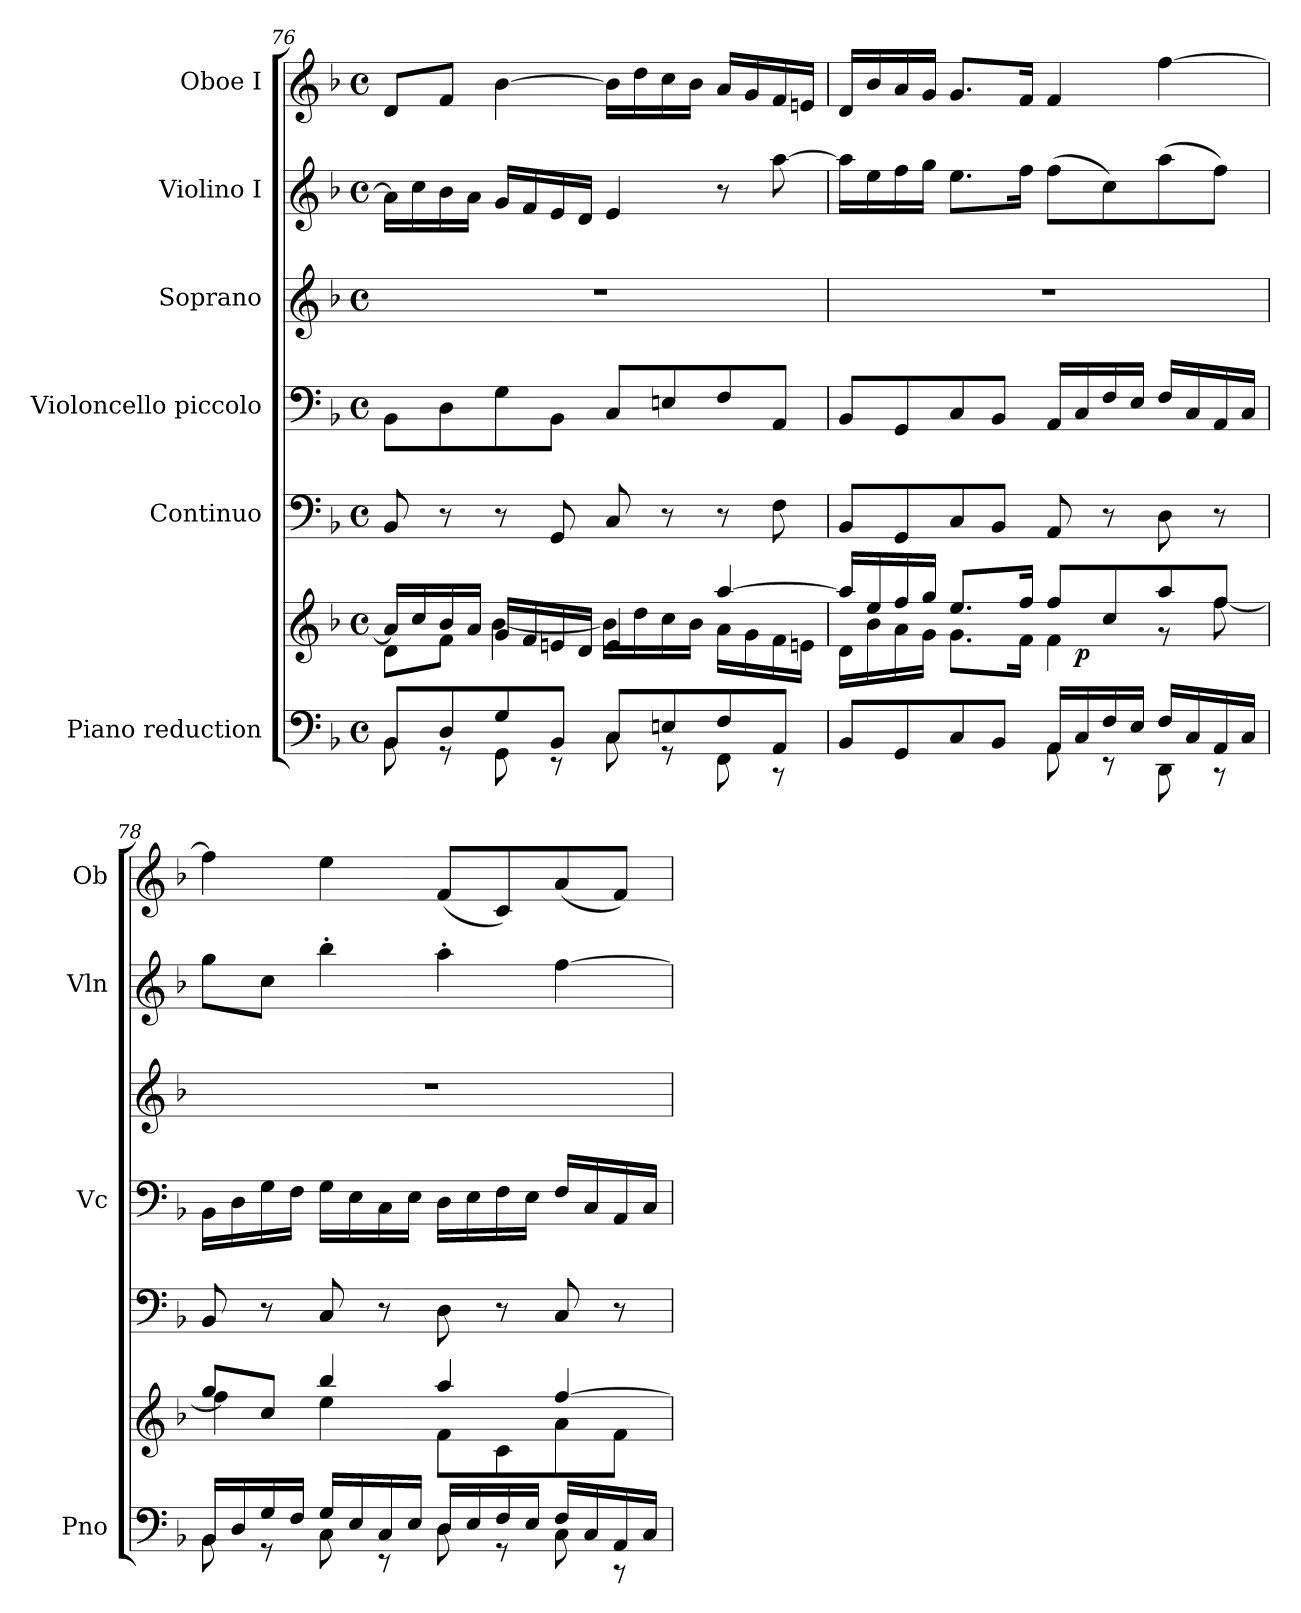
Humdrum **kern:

**kern	**kern	**dynam	**kern	**kern	**kern	**kern	**kern
*part6	*part6	*part6	*part5	*part4	*part3	*part2	*part1
*staff7	*staff6	*staff6/7	*staff5	*staff4	*staff3	*staff2	*staff1
*I"Piano reduction	*	*	*I"Continuo	*I"Violoncello piccolo	*I"Soprano	*I"Violino I	*I"Oboe I
*I'Pno	*	*	*	*I'Vc	*	*I'Vln	*I'Ob
*clefF4	*clefG2	*	*clefF4	*clefF4	*clefG2	*clefG2	*clefG2
*k[b-]	*k[b-]	*	*k[b-]	*k[b-]	*k[b-]	*k[b-]	*k[b-]
*M4/4	*M4/4	*	*M4/4	*M4/4	*M4/4	*M4/4	*M4/4
*met(c)	*met(c)	*	*met(c)	*met(c)	*met(c)	*met(c)	*met(c)
=76	=76	=76	=76	=76	=76	=76	=76
*^	*^	*	*	*	*	*	*
8BB-/L	8BB-\	16a/LL]	8d\L	.	8BB-/	8BB-\L	1r	16a\LL]	8d/L
.	.	16cc/	.	.	.	.	.	16cc\	.
8D/	8r	16b-/	8f\J	.	8r	8D\	.	16b-\	8f/J
.	.	16a/JJ	.	.	.	.	.	16a\JJ	.
8G/	8GG\	16g/LL	[>4b-\	.	8r	8G\	.	16g/LL	[4b-\
.	.	16f/	.	.	.	.	.	16f/	.
8BB-/J	8r	16en/	.	.	8GG/	8BB-\J	.	16e/	.
.	.	16d/JJ	.	.	.	.	.	16d/JJ	.
8C/L	8C\	4e/	16b-\LL]	.	8C/	8C/L	.	4e/	16b-\LL]
.	.	.	16dd\	.	.	.	.	.	16dd\
8En/	8r	.	16cc\	.	8r	8En/	.	.	16cc\
.	.	.	16b-\JJ	.	.	.	.	.	16b-\JJ
8F/	8FF\	[4aa/	16a\LL	.	8r	8F/	.	8r	16a/LL
.	.	.	16g\	.	.	.	.	.	16g/
8AA/J	8r	.	16f\	.	8F\	8AA/J	.	[8aa\	16f/
.	.	.	16en\JJ	.	.	.	.	.	16en/JJ
!!LO:PB:g=z
=77	=77	=77	=77	=77	=77	=77	=77	=77	=77
*	*	*	*^	*	*	*	*	*	*
8BB-/L	2ryy	16aa/LL]	16d\LL	2ryy	.	8BB-/L	8BB-/L	1r	16aa\LL]	16d/LL
.	.	16ee/	16b-\	.	.	.	.	.	16ee\	16b-/
8GG/	.	16ff/	16a\	.	.	8GG/	8GG/	.	16ff\	16a/
.	.	16gg/JJ	16g\JJ	.	.	.	.	.	16gg\JJ	16g/JJ
8C/	.	8.ee/L	8.g\L	.	.	8C/	8C/	.	8.ee\L	8.g/L
8BB-/J	.	.	.	.	.	8BB-/J	8BB-/J	.	.	.
.	.	16ff/Jk	16f\Jk	.	.	.	.	.	16ff\Jk	16f/Jk
16AA/LL	8AA\	8ff/L	4f\	16ryy	.	8AA/	16AA/LL	.	(8ff\L	4f/
!	!	!	!	!	!LO:DY:b	!	!	!	!	!
16C/	.	.	.	4..ryy	p	.	16C/	.	.	.
16F/	8r	8cc/	.	.	.	8r	16F/	.	8cc\)	.
16E/JJ	.	.	.	.	.	.	16E/JJ	.	.	.
16F/LL	8DD\	8aa/	8r	.	.	8D\	16F/LL	.	(8aa\	[4ff\
16C/	.	.	.	.	.	.	16C/	.	.	.
16AA/	8r	8ff/J	[8ff\	.	.	8r	16AA/	.	8ff\J)	.
16C/JJ	.	.	.	.	.	.	16C/JJ	.	.	.
*	*	*	*v	*v	*	*	*	*	*	*
=78	=78	=78	=78	=78	=78	=78	=78	=78	=78
16BB-/LL	8BB-\	8gg/L	4ff\]	.	8BB-/	16BB-\LL	1r	8gg\L	4ff\]
16D/	.	.	.	.	.	16D\	.	.	.
16G/	8r	8cc/J	.	.	8r	16G\	.	8cc\J	.
16F/JJ	.	.	.	.	.	16F\JJ	.	.	.
16G/LL	8C\	4bb-/	4ee\	.	8C/	16G\LL	.	4bb-'\	4ee\
16E/	.	.	.	.	.	16E\	.	.	.
16C/	8r	.	.	.	8r	16C\	.	.	.
16E/JJ	.	.	.	.	.	16E\JJ	.	.	.
16D/LL	8D\	4aa/	8f\L	.	8D\	16D\LL	.	4aa'\	(8f/L
16E/	.	.	.	.	.	16E\	.	.	.
16F/	8r	.	8c\	.	8r	16F\	.	.	8c/)
16E/JJ	.	.	.	.	.	16E\JJ	.	.	.
16F/LL	8C\	[4ff/	8a\	.	8C/	16F/LL	.	[4ff\	(8a/
16C/	.	.	.	.	.	16C/	.	.	.
16AA/	8r	.	8f\J	.	8r	16AA/	.	.	8f/J)
16C/JJ	.	.	.	.	.	16C/JJ	.	.	.
*v	*v	*	*	*	*	*	*	*	*
*	*v	*v	*	*	*	*	*	*
=	=	=	=	=	=	=	=
*-	*-	*-	*-	*-	*-	*-	*-
